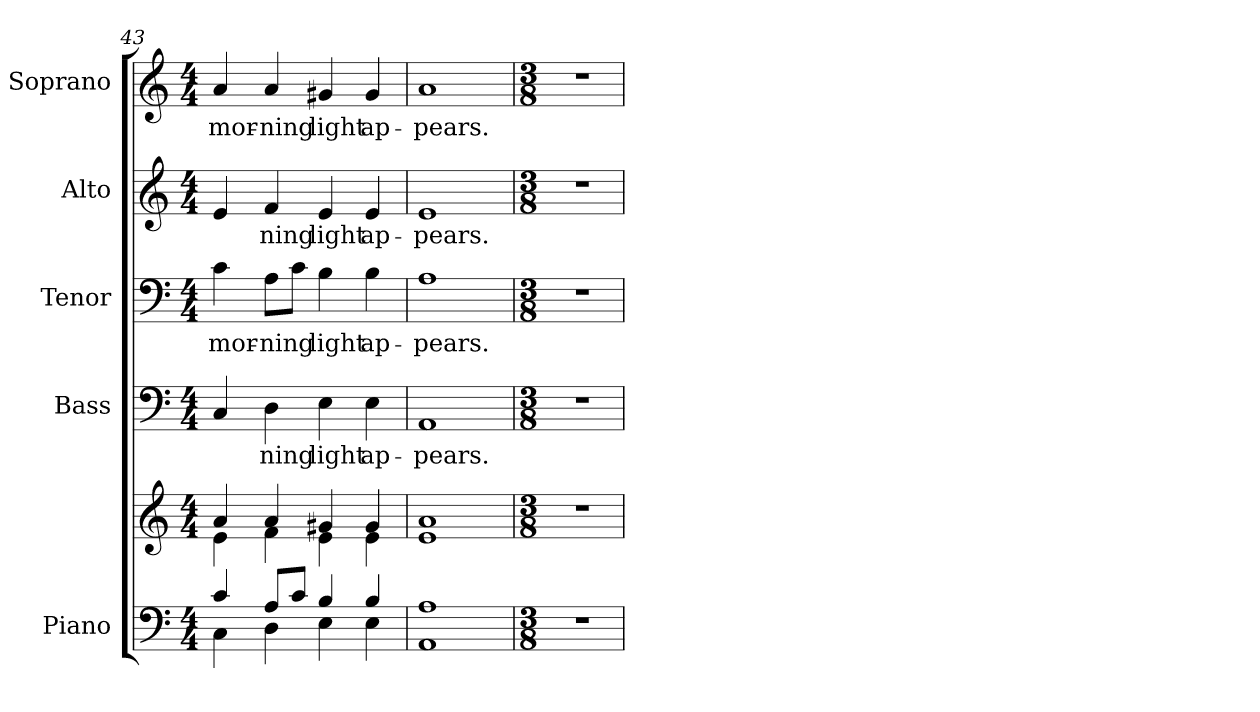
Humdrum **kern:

**kern	**kern	**kern	**text	**kern	**text	**kern	**text	**kern	**text
*part5	*part5	*part4	*part4	*part3	*part3	*part2	*part2	*part1	*part1
*staff6	*staff5	*staff4	*staff4	*staff3	*staff3	*staff2	*staff2	*staff1	*staff1
*I"Piano	*	*I"Bass	*	*I"Tenor	*	*I"Alto	*	*I"Soprano	*
*I'Pno.	*	*I'B.	*	*I'T.	*	*I'A.	*	*I'S.	*
!!LO:PB:g=z
*clefF4	*clefG2	*clefF4	*	*clefF4	*	*clefG2	*	*clefG2	*
*k[]	*k[]	*k[]	*	*k[]	*	*k[]	*	*k[]	*
*C:	*C:	*C:	*	*C:	*	*C:	*	*C:	*
*M4/4	*M4/4	*M4/4	*	*M4/4	*	*M4/4	*	*M4/4	*
=43	=43	=43	=43	=43	=43	=43	=43	=43	=43
*^	*^	*	*	*	*	*	*	*	*
!	!	!	!	!	!	!	!LO:LY:b:color=#000000	!	!	!	!
!	!	!	!	!	!	!	!	!	!	!	!LO:LY:b:color=#000000
4ci/	4Ci\	4ai/	4ei\	4Ci/	.	4ci\	mor-	4ei/	.	4ai/	mor-
!	!	!	!	!	!LO:LY:b:color=#000000	!	!	!	!	!	!
!	!	!	!	!	!	!	!LO:LY:b:color=#000000	!	!	!	!
!	!	!	!	!	!	!	!	!	!LO:LY:b:color=#000000	!	!
!	!	!	!	!	!	!	!	!	!	!	!LO:LY:b:color=#000000
8Ai/L	4Di\	4ai/	4fi\	4Di\	-ning	8Ai\L	-ning	4fi/	-ning	4ai/	-ning
8ci/J	.	.	.	.	.	8ci\J	.	.	.	.	.
!	!	!	!	!	!LO:LY:b:color=#000000	!	!	!	!	!	!
!	!	!	!	!	!	!	!LO:LY:b:color=#000000	!	!	!	!
!	!	!	!	!	!	!	!	!	!LO:LY:b:color=#000000	!	!
!	!	!	!	!	!	!	!	!	!	!	!LO:LY:b:color=#000000
4Bi/	4Ei\	4g#Xi/	4ei\	4Ei\	light	4Bi\	light	4ei/	light	4g#Xi/	light
!	!	!	!	!	!LO:LY:b:color=#000000	!	!	!	!	!	!
!	!	!	!	!	!	!	!LO:LY:b:color=#000000	!	!	!	!
!	!	!	!	!	!	!	!	!	!LO:LY:b:color=#000000	!	!
!	!	!	!	!	!	!	!	!	!	!	!LO:LY:b:color=#000000
4Bi/	4Ei\	4g#i/	4ei\	4Ei\	ap-	4Bi\	ap-	4ei/	ap-	4g#i/	ap-
=44	=44	=44	=44	=44	=44	=44	=44	=44	=44	=44	=44
!	!	!	!	!	!LO:LY:b:color=#000000	!	!	!	!	!	!
!	!	!	!	!	!	!	!LO:LY:b:color=#000000	!	!	!	!
!	!	!	!	!	!	!	!	!	!LO:LY:b:color=#000000	!	!
!	!	!	!	!	!	!	!	!	!	!	!LO:LY:b:color=#000000
1Ai	1AAi	1ai	1ei	1AAi	-pears.	1Ai	-pears.	1ei	-pears.	1ai	-pears.
*v	*v	*	*	*	*	*	*	*	*	*	*
*	*v	*v	*	*	*	*	*	*	*	*
!!LO:PB:g=z
=45	=45	=45	=45	=45	=45	=45	=45	=45	=45
*M3/8	*M3/8	*M3/8	*	*M3/8	*	*M3/8	*	*M3/8	*
*^	*^	*	*	*	*	*	*	*	*
!LO:N:vis=1	!	!LO:N:vis=1	!	!LO:N:vis=1	!	!LO:N:vis=1	!	!LO:N:vis=1	!	!LO:N:vis=1	!
*v	*v	*	*	*	*	*	*	*	*	*	*
*	*v	*v	*	*	*	*	*	*	*	*
4.r	4.r	4.r	.	4.r	.	4.r	.	4.r	.
=	=	=	=	=	=	=	=	=	=
*-	*-	*-	*-	*-	*-	*-	*-	*-	*-
